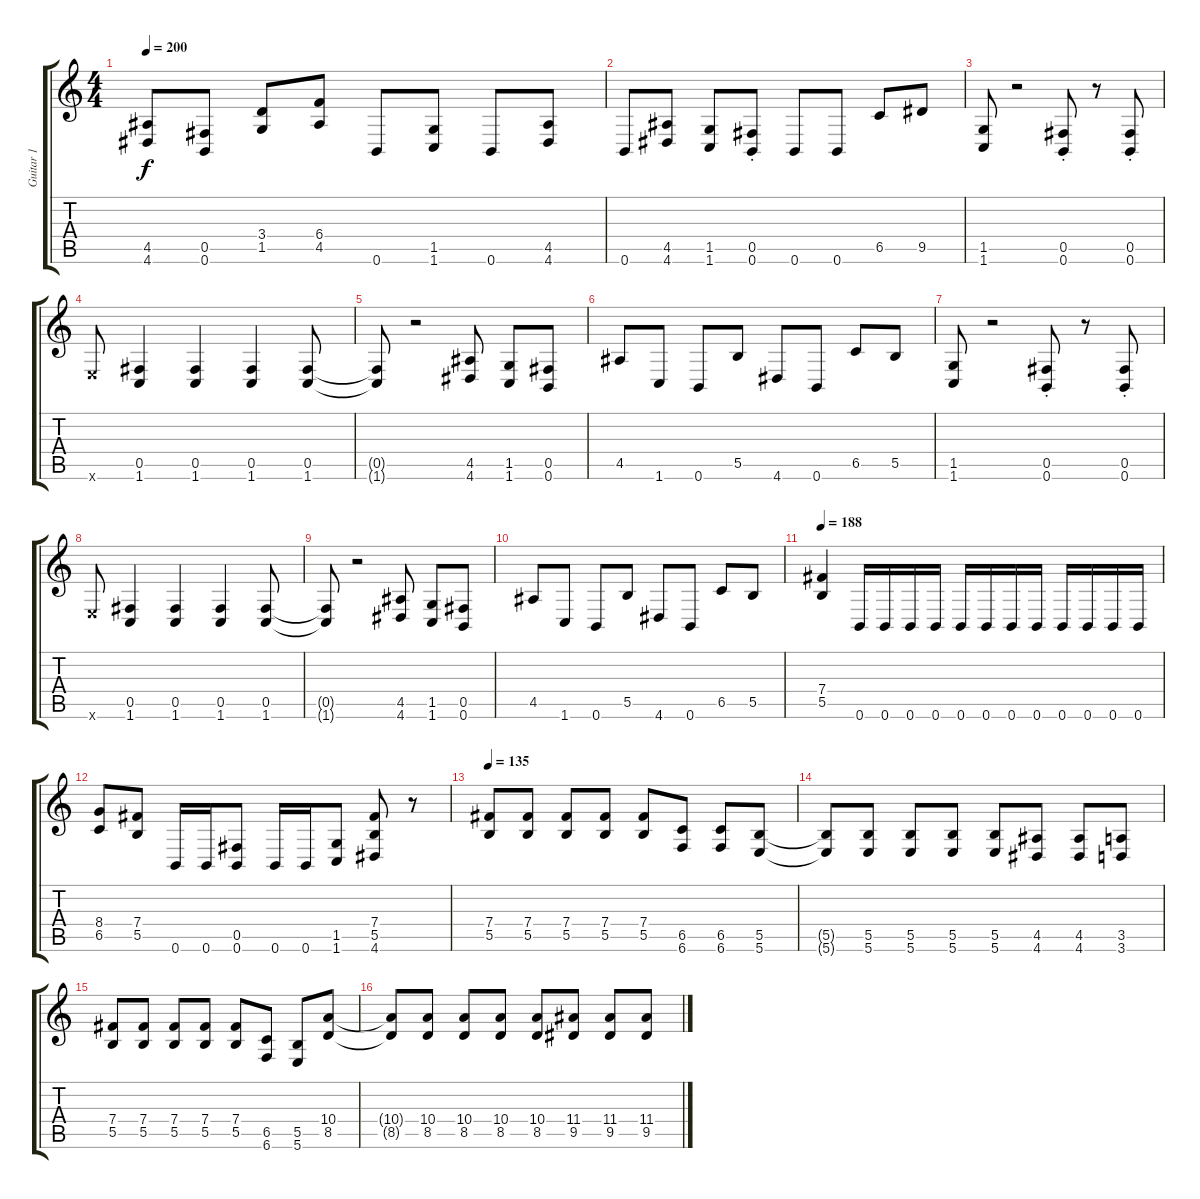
\track ("Guitar 1" "Guitar 1") {instrument distortionguitar}
\staff {score tabs}
\tuning (A3 Ab3 E3 B2 Gb2 B1) {hide}
\ts (4 4)
\tempo 200
\clef g2
\ks c
(4.5 4.6).8{dy f} (0.5 0.6).8 (3.4 1.5).8 (6.4 4.5).8 0.6.8 (1.5 1.6).8 0.6.8 (4.5 4.6).8 |
0.6.8 (4.5 4.6).8 (1.5 1.6).8 (0.5 0.6{st}).8 0.6.8 0.6.8 6.5.8 9.5.8 |
(1.5 1.6).8 r.2 (0.5 0.6{st}).8 r.8 (0.5 0.6{st}).8 |
5.6{x}.8 (0.5 1.6).4 (0.5 1.6).4 (0.5 1.6).4 (0.5 1.6).8 |
(0.5{t} 1.6{t}).8 r.2 (4.5 4.6).8 (1.5 1.6).8 (0.5 0.6).8 |
4.5.8 1.6.8 0.6.8 5.5.8 4.6.8 0.6.8 6.5.8 5.5.8 |
(1.5 1.6).8 r.2 (0.5 0.6{st}).8 r.8 (0.5 0.6{st}).8 |
5.6{x}.8 (0.5 1.6).4 (0.5 1.6).4 (0.5 1.6).4 (0.5 1.6).8 |
(0.5{t} 1.6{t}).8 r.2 (4.5 4.6).8 (1.5 1.6).8 (0.5 0.6).8 |
4.5.8 1.6.8 0.6.8 5.5.8 4.6.8 0.6.8 6.5.8 5.5.8 |
\tempo 188
(7.4 5.5).4 0.6.16 0.6.16 0.6.16 0.6.16 0.6.16 0.6.16 0.6.16 0.6.16 0.6.16 0.6.16 0.6.16 0.6.16 |
(8.4 6.5).8 (7.4 5.5).8 0.6.16 0.6.16 (0.5 0.6).8 0.6.16 0.6.16 (1.5 1.6).8 (7.4 5.5 4.6).8 r.8 |
\tempo 135
(7.4 5.5).8 (7.4 5.5).8 (7.4 5.5).8 (7.4 5.5).8 (7.4 5.5).8 (6.5 6.6).8 (6.5 6.6).8 (5.5 5.6).8 |
(5.5{t} 5.6{t}).8 (5.5 5.6).8 (5.5 5.6).8 (5.5 5.6).8 (5.5 5.6).8 (4.5 4.6).8 (4.5 4.6).8 (3.5 3.6).8 |
(7.4 5.5).8 (7.4 5.5).8 (7.4 5.5).8 (7.4 5.5).8 (7.4 5.5).8 (6.5 6.6).8 (5.5 5.6).8 (10.4 8.5).8 |
(10.4{t} 8.5{t}).8 (10.4 8.5).8 (10.4 8.5).8 (10.4 8.5).8 (10.4 8.5).8 (11.4 9.5).8 (11.4 9.5).8 (11.4 9.5).8
